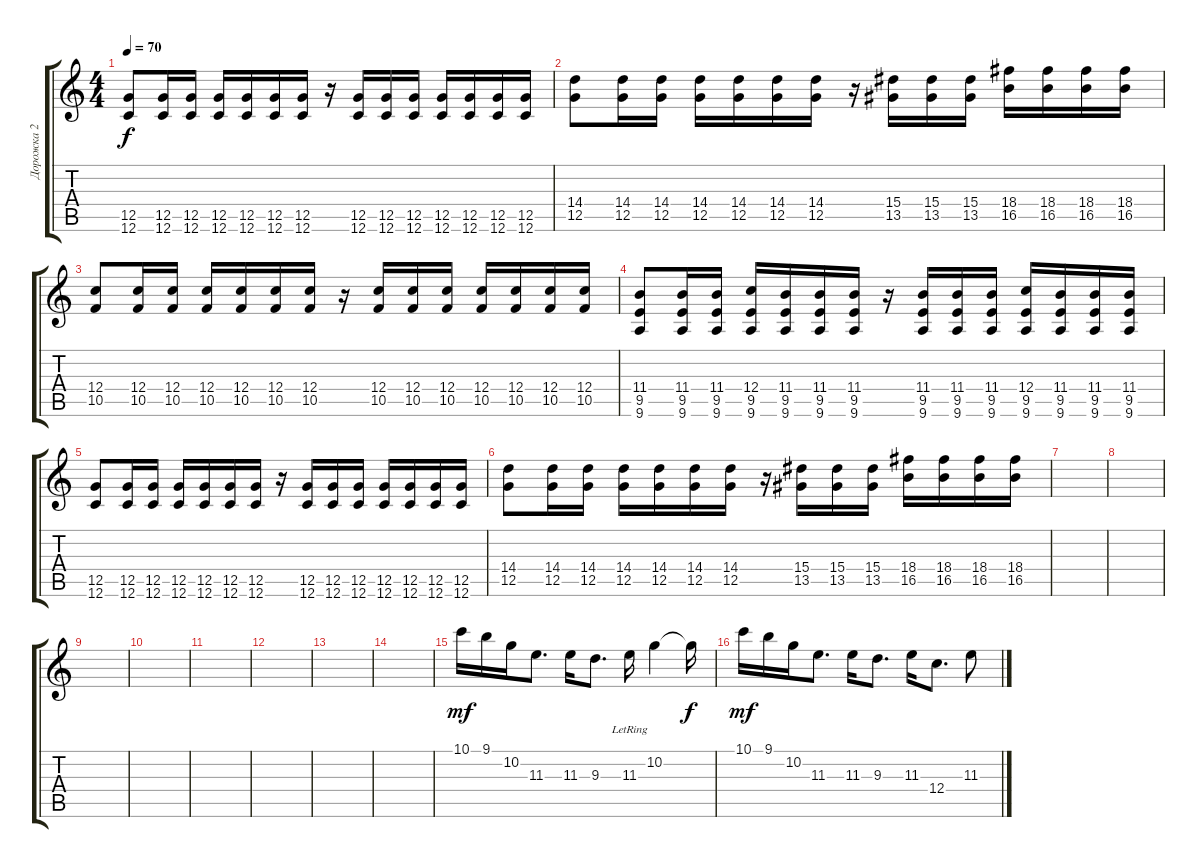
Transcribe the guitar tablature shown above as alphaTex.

\track ("Дорожка 2" "Дорожка 2") {instrument distortionguitar}
\staff {score tabs}
\tuning (D4 A3 F3 C3 G2 C2) {hide}
\ts (4 4)
\tempo 70
\clef g2
\ks c
(12.5 12.6).8{dy f} (12.5 12.6).16 (12.5 12.6).16 (12.5 12.6).16 (12.5 12.6).16 (12.5 12.6).16 (12.5 12.6).16 r.16 (12.5 12.6).16 (12.5 12.6).16 (12.5 12.6).16 (12.5 12.6).16 (12.5 12.6).16 (12.5 12.6).16 (12.5 12.6).16 |
(14.4 12.5).8 (14.4 12.5).16 (14.4 12.5).16 (14.4 12.5).16 (14.4 12.5).16 (14.4 12.5).16 (14.4 12.5).16 r.16 (15.4 13.5).16 (15.4 13.5).16 (15.4 13.5).16 (18.4 16.5).16 (18.4 16.5).16 (18.4 16.5).16 (18.4 16.5).16 |
(12.4 10.5).8 (12.4 10.5).16 (12.4 10.5).16 (12.4 10.5).16 (12.4 10.5).16 (12.4 10.5).16 (12.4 10.5).16 r.16 (12.4 10.5).16 (12.4 10.5).16 (12.4 10.5).16 (12.4 10.5).16 (12.4 10.5).16 (12.4 10.5).16 (12.4 10.5).16 |
(11.4 9.5 9.6).8 (11.4 9.5 9.6).16 (11.4 9.5 9.6).16 (12.4 9.5 9.6).16 (11.4 9.5 9.6).16 (11.4 9.5 9.6).16 (11.4 9.5 9.6).16 r.16 (11.4 9.5 9.6).16 (11.4 9.5 9.6).16 (11.4 9.5 9.6).16 (12.4 9.5 9.6).16 (11.4 9.5 9.6).16 (11.4 9.5 9.6).16 (11.4 9.5 9.6).16 |
(12.5 12.6).8 (12.5 12.6).16 (12.5 12.6).16 (12.5 12.6).16 (12.5 12.6).16 (12.5 12.6).16 (12.5 12.6).16 r.16 (12.5 12.6).16 (12.5 12.6).16 (12.5 12.6).16 (12.5 12.6).16 (12.5 12.6).16 (12.5 12.6).16 (12.5 12.6).16 |
(14.4 12.5).8 (14.4 12.5).16 (14.4 12.5).16 (14.4 12.5).16 (14.4 12.5).16 (14.4 12.5).16 (14.4 12.5).16 r.16 (15.4 13.5).16 (15.4 13.5).16 (15.4 13.5).16 (18.4 16.5).16 (18.4 16.5).16 (18.4 16.5).16 (18.4 16.5).16 |
|
|
|
|
|
|
|
|
10.1.16{dy mf balance 8 instrument distortionguitar} 9.1.16 10.2.16 11.3.8{d} 11.3.16 9.3.8{d} 11.3{lr}.16 10.2{lr}.4 10.2{t}.16{dy f} |
10.1.16{dy mf instrument distortionguitar} 9.1.16 10.2.16 11.3.8{d} 11.3.16 9.3.8{d} 11.3.16 12.4.8{d} 11.3.8
